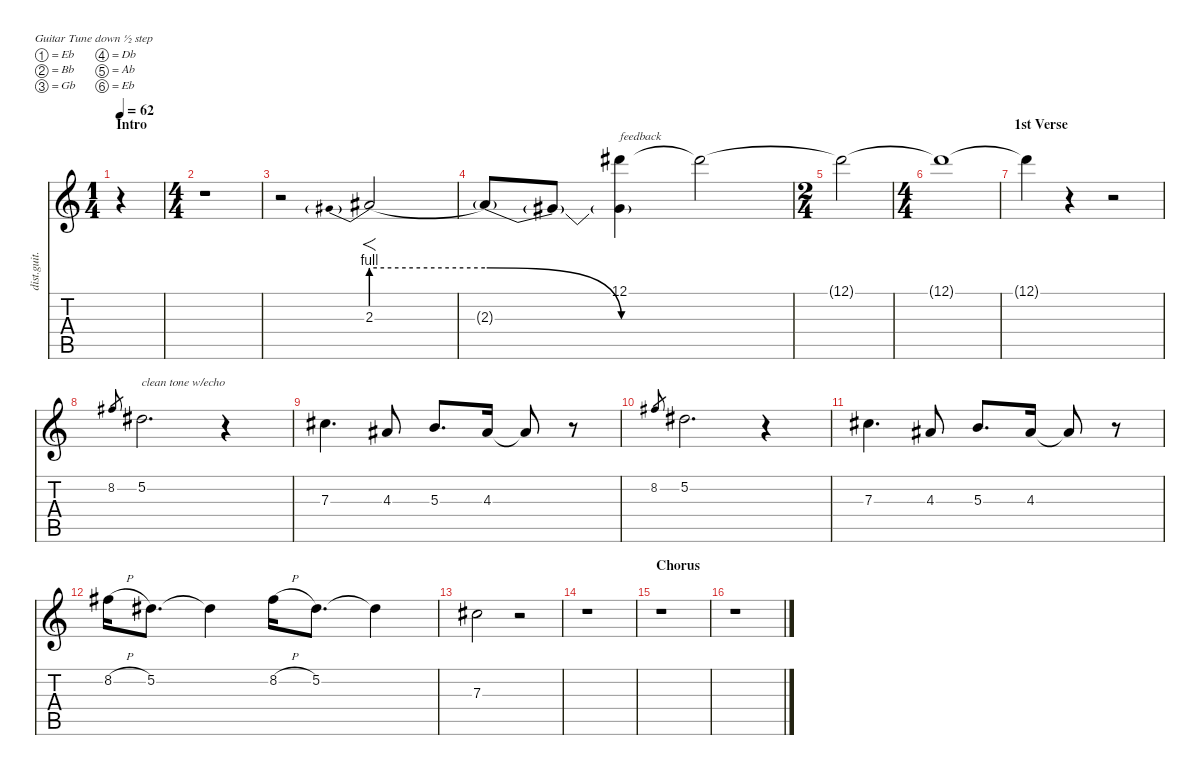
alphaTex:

\defaultSystemsLayout 4
\hideDynamics
\bracketExtendMode nobrackets
\otherSystemsTrackNameOrientation horizontal
\track ("Guitar 1" "dist.guit.") {instrument distortionguitar}
\staff {score tabs}
\tuning (Eb4 Bb3 Gb3 Db3 Ab2 Eb2)
\ts (1 4)
\section ("" "Intro")
\tempo 62
\clef g2
\ks c
r.4{dy mf instrument distortionguitar beam Down} |
\ts (4 4)
r.1{beam Down} |
r.2{beam Down} 2.3{be (prebend 0 4 60 4)}.2{f beam Up} |
2.3{be (release 0 4 60 0) t}.8{dy f beam Up} 2.3{t acc #}.8{beam Up} (12.1{acc #} 2.3{be (hold 0 0 60 0) t acc #}).4{txt "feedback" dy mf beam Down} 12.1{t acc #}.2{dy f beam Down} |
\ts (2 4)
12.1{t acc #}.2{beam Down} |
\ts (4 4)
12.1{t acc #}.1{beam Down} |
\section ("" "1st Verse")
12.1{t acc #}.4{instrument electricguitarjazz beam Down} r.4{beam Down} r.2{beam Down} |
8.2{acc #}.8{gr dy pp beam Up} 5.2{acc #}.2{d txt "clean tone w/echo" dy p beam Down} r.4{beam Down} |
7.3{acc #}.4{d beam Down} 4.3{acc #}.8{beam Up} 5.3.8{d beam Up} 4.3{acc #}.16{beam Up} 4.3{t acc #}.8{dy f beam Up} r.8{beam Up} |
8.2{acc #}.8{gr dy pp beam Up} 5.2{acc #}.2{d dy p beam Down} r.4{beam Down} |
7.3{acc #}.4{d beam Down} 4.3{acc #}.8{beam Up} 5.3.8{d beam Up} 4.3{acc #}.16{beam Up} 4.3{t acc #}.8{dy f beam Up} r.8{beam Up} |
8.2{h acc #}.16{dy p beam Down} 5.2{acc #}.8{d beam Down} 5.2{t acc #}.4{dy f beam Down} 8.2{h acc #}.16{dy p beam Down} 5.2{acc #}.8{d beam Down} 5.2{t acc #}.4{dy f beam Down} |
7.3{acc #}.2{dy p beam Down} r.2{beam Down} |
r.1{beam Down} |
\section ("" "Chorus")
r.1{beam Down} |
r.1{beam Down}
